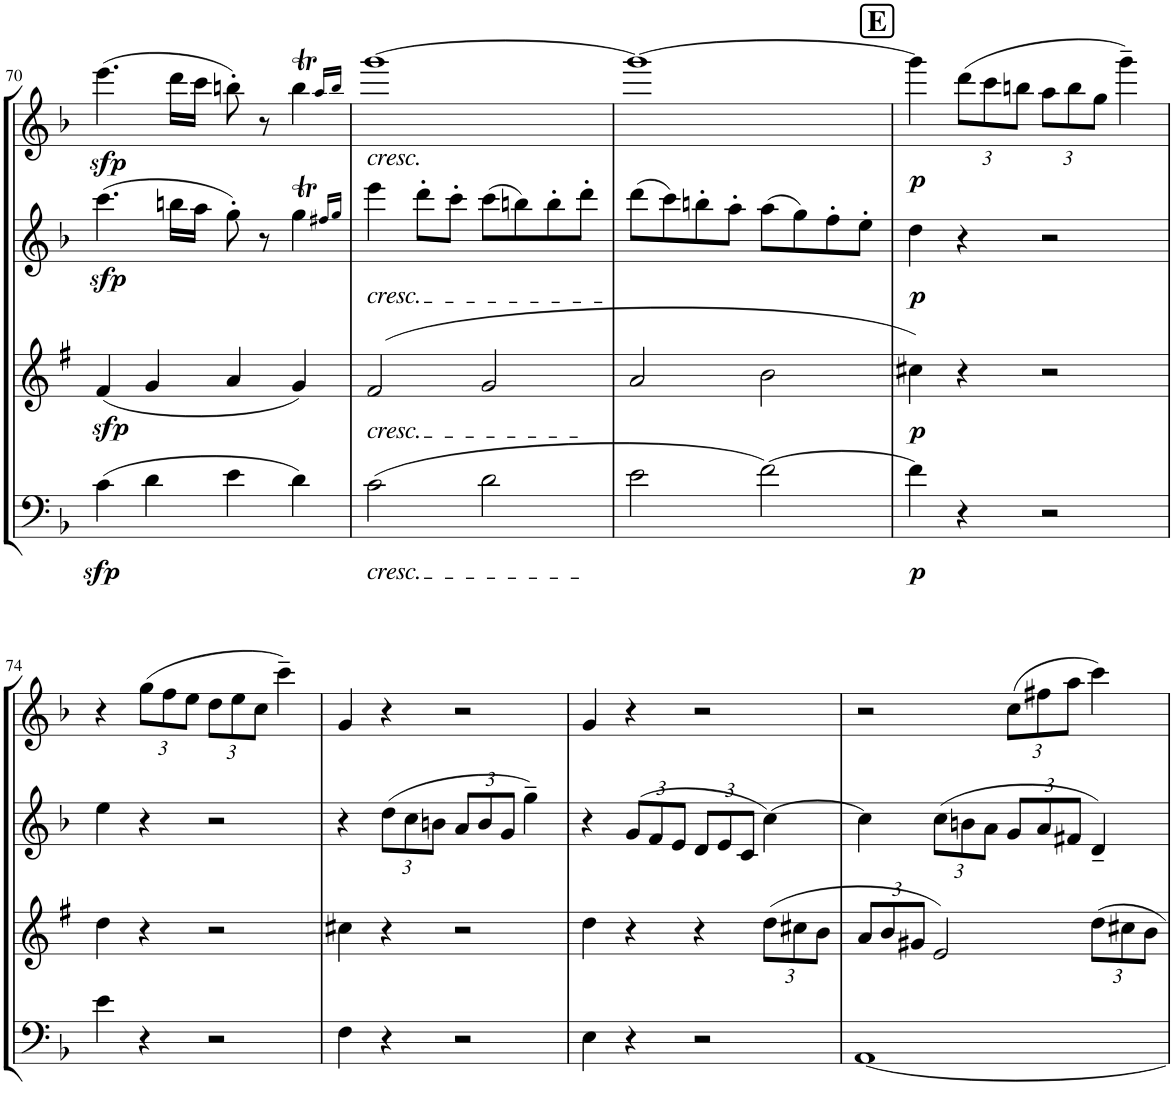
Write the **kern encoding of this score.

**kern	**dynam	**kern	**dynam	**kern	**dynam	**kern	**dynam
*part4	*part4	*part3	*part3	*part2	*part2	*part1	*part1
*staff4	*staff4	*staff3	*staff3	*staff2	*staff2	*staff1	*staff1
*I"Bassoon	*	*I"Bb Clarinet	*	*I"Oboe	*	*I"Flute	*
*I'Bsn	*	*I'Cl	*	*I'Ob	*	*I'Fl	*
!!LO:PB:g=z
*clefF4	*	*clefG2	*	*clefG2	*	*clefG2	*
*	*	*Trd1c2	*	*	*	*	*
*k[b-]	*	*k[f#]	*	*k[b-]	*	*k[b-]	*
*M4/4	*	*M4/4	*	*M4/4	*	*M4/4	*
*met(c)	*	*met(c)	*	*met(c)	*	*met(c)	*
=70	=70	=70	=70	=70	=70	=70	=70
!	!LO:DY:b	!	!LO:DY:b	!	!LO:DY:b	!	!LO:DY:b
(4c\	sfp	(4f#/	sfp	(4.ccc\	sfp	(4.eee\	sfp
4d\	.	4g/	.	.	.	.	.
.	.	.	.	16bbn\LL	.	16ddd\LL	.
.	.	.	.	16aa\JJ	.	16ccc\JJ	.
4e\	.	4a/	.	8gg'\)	.	8bbn'\)	.
.	.	.	.	8r	.	8r	.
4d\)	.	4g/)	.	4ggT\	.	4bbt\	.
.	.	.	.	16qff#X/LL	.	16qaa/LL	.
.	.	.	.	16qgg/JJ	.	16qbb/JJ	.
=71	=71	=71	=71	=71	=71	=71	=71
!	!	!	!	!	!	!LO:TX:b:i:t=cresc.	!
!	!	!	!	!LO:TX:b:i:t=cresc.	!	!	!
!	!	!LO:TX:b:i:t=cresc.	!	!	!	!	!
!LO:TX:b:i:t=cresc.	!	!	!	!	!	!	!
(2c\	.	(2f#/	.	4eee\	.	[1ggg	.
.	.	.	.	8ddd'\L	.	.	.
.	.	.	.	8ccc'\J	.	.	.
2d\	.	2g/	.	(8ccc\L	.	.	.
.	.	.	.	8bbn\)	.	.	.
.	.	.	.	8bb'\	.	.	.
.	.	.	.	8ddd'\J	.	.	.
=72	=72	=72	=72	=72	=72	=72	=72
2e\	.	2a/	.	(8ddd\L	.	1ggg_	.
.	.	.	.	8ccc\)	.	.	.
.	.	.	.	8bbn'\	.	.	.
.	.	.	.	8aa'\J	.	.	.
[2f\)	.	2b\	.	(8aa\L	.	.	.
.	.	.	.	8gg\)	.	.	.
.	.	.	.	8ff'\	.	.	.
.	.	.	.	8ee'\J	.	.	.
!!LO:REH:place=s1:a:B:cj:fs=14:t=E
=73	=73	=73	=73	=73	=73	=73	=73
!	!LO:DY:b	!	!LO:DY:b	!	!LO:DY:b	!	!LO:DY:b
4f\]	p	4cc#X\)	p	4dd\	p	4ggg\]	p
*	*	*	*	*	*	*Xbrackettup	*
4r	.	4r	.	4r	.	(12ddd\L	.
.	.	.	.	.	.	12ccc\	.
.	.	.	.	.	.	12bbn\J	.
2r	.	2r	.	2r	.	12aa\L	.
.	.	.	.	.	.	12bb\	.
.	.	.	.	.	.	12gg\J	.
.	.	.	.	.	.	4ggg~\)	.
!!LO:LB:g=z
=74	=74	=74	=74	=74	=74	=74	=74
4e\	.	4dd\	.	4ee\	.	4r	.
4r	.	4r	.	4r	.	(12gg\L	.
.	.	.	.	.	.	12ff\	.
.	.	.	.	.	.	12ee\J	.
2r	.	2r	.	2r	.	12dd\L	.
.	.	.	.	.	.	12ee\	.
.	.	.	.	.	.	12cc\J	.
.	.	.	.	.	.	4ccc~\)	.
=75	=75	=75	=75	=75	=75	=75	=75
4F\	.	4cc#X\	.	4r	.	4g/	.
*	*	*	*	*Xbrackettup	*	*	*
4r	.	4r	.	(12dd\L	.	4r	.
.	.	.	.	12cc\	.	.	.
.	.	.	.	12bn\J	.	.	.
2r	.	2r	.	12a/L	.	2r	.
.	.	.	.	12b/	.	.	.
.	.	.	.	12g/J	.	.	.
.	.	.	.	4gg~\)	.	.	.
=76	=76	=76	=76	=76	=76	=76	=76
4E\	.	4dd\	.	4r	.	4g/	.
4r	.	4r	.	(12g/L	.	4r	.
.	.	.	.	12f/	.	.	.
.	.	.	.	12e/J	.	.	.
2r	.	4r	.	12d/L	.	2r	.
.	.	.	.	12e/	.	.	.
.	.	.	.	12c/J	.	.	.
*	*	*Xbrackettup	*	*	*	*	*
.	.	(12dd\L	.	[4cc\)	.	.	.
.	.	12cc#X\	.	.	.	.	.
.	.	12b\J	.	.	.	.	.
=77	=77	=77	=77	=77	=77	=77	=77
[1AA	.	12a/L	.	4cc\]	.	2r	.
.	.	12b/	.	.	.	.	.
.	.	12g#X/J	.	.	.	.	.
.	.	2e/)	.	(12cc\L	.	.	.
.	.	.	.	12bn\	.	.	.
.	.	.	.	12a\J	.	.	.
.	.	.	.	12g/L	.	(12cc\L	.
.	.	.	.	12a/	.	12ff#X\	.
.	.	.	.	12f#X/J	.	12aa\J	.
.	.	12dd\L	.	4d~/)	.	4ccc\)	.
.	.	12cc#X\	.	.	.	.	.
.	.	12b\J	.	.	.	.	.
=	=	=	=	=	=	=	=
*-	*-	*-	*-	*-	*-	*-	*-
